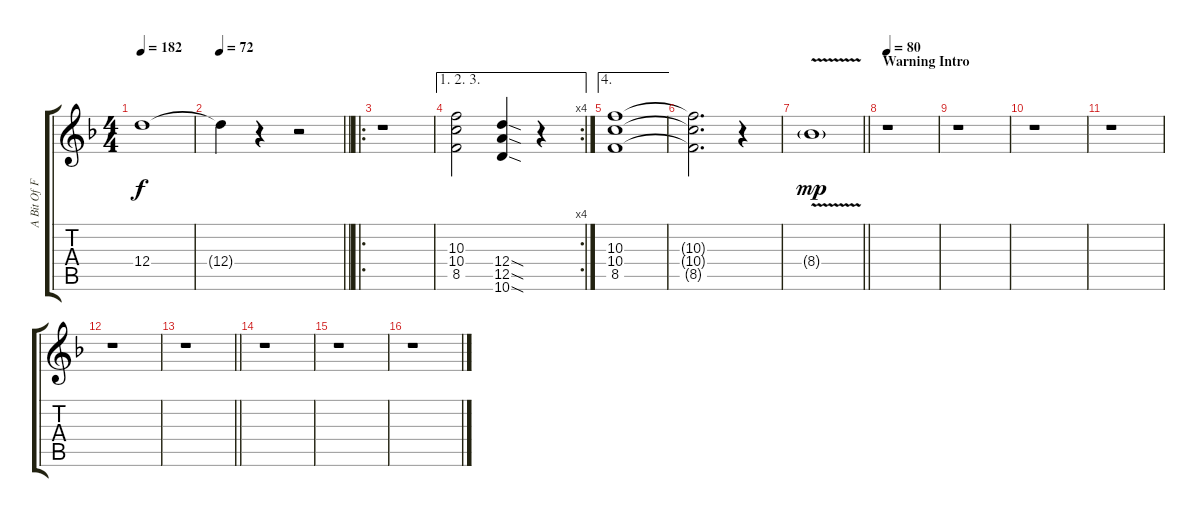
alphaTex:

\track ("A Bit Of Finger Gtr. 2 (Dist.)" "A Bit Of F") {instrument distortionguitar}
\staff {score tabs}
\tuning (E4 B3 G3 D3 A2 E2) {hide}
\ts (4 4)
\tempo 182
\clef g2
\ks f
12.4{t}.1{dy f} |
\tempo 72
\barLineRight lightlight
12.4{t}.4 r.4 r.2 |
\ro
r.1 |
\ae (1 2 3)
\rc 4
(10.3 10.4 8.5).2 (12.4{sod} 12.5{sod} 10.6{sod}).4 r.4 |
\ae 4
(10.3 10.4 8.5).1 |
(10.3{t} 10.4{t} 8.5{t}).2{d} r.4 |
\barLineRight lightlight
8.4{v g}.1{dy mp} |
\section ("" "Warning Intro")
\tempo 80
r.1 |
r.1 |
r.1 |
r.1 |
r.1 |
\barLineRight lightlight
r.1 |
r.1 |
r.1 |
r.1
